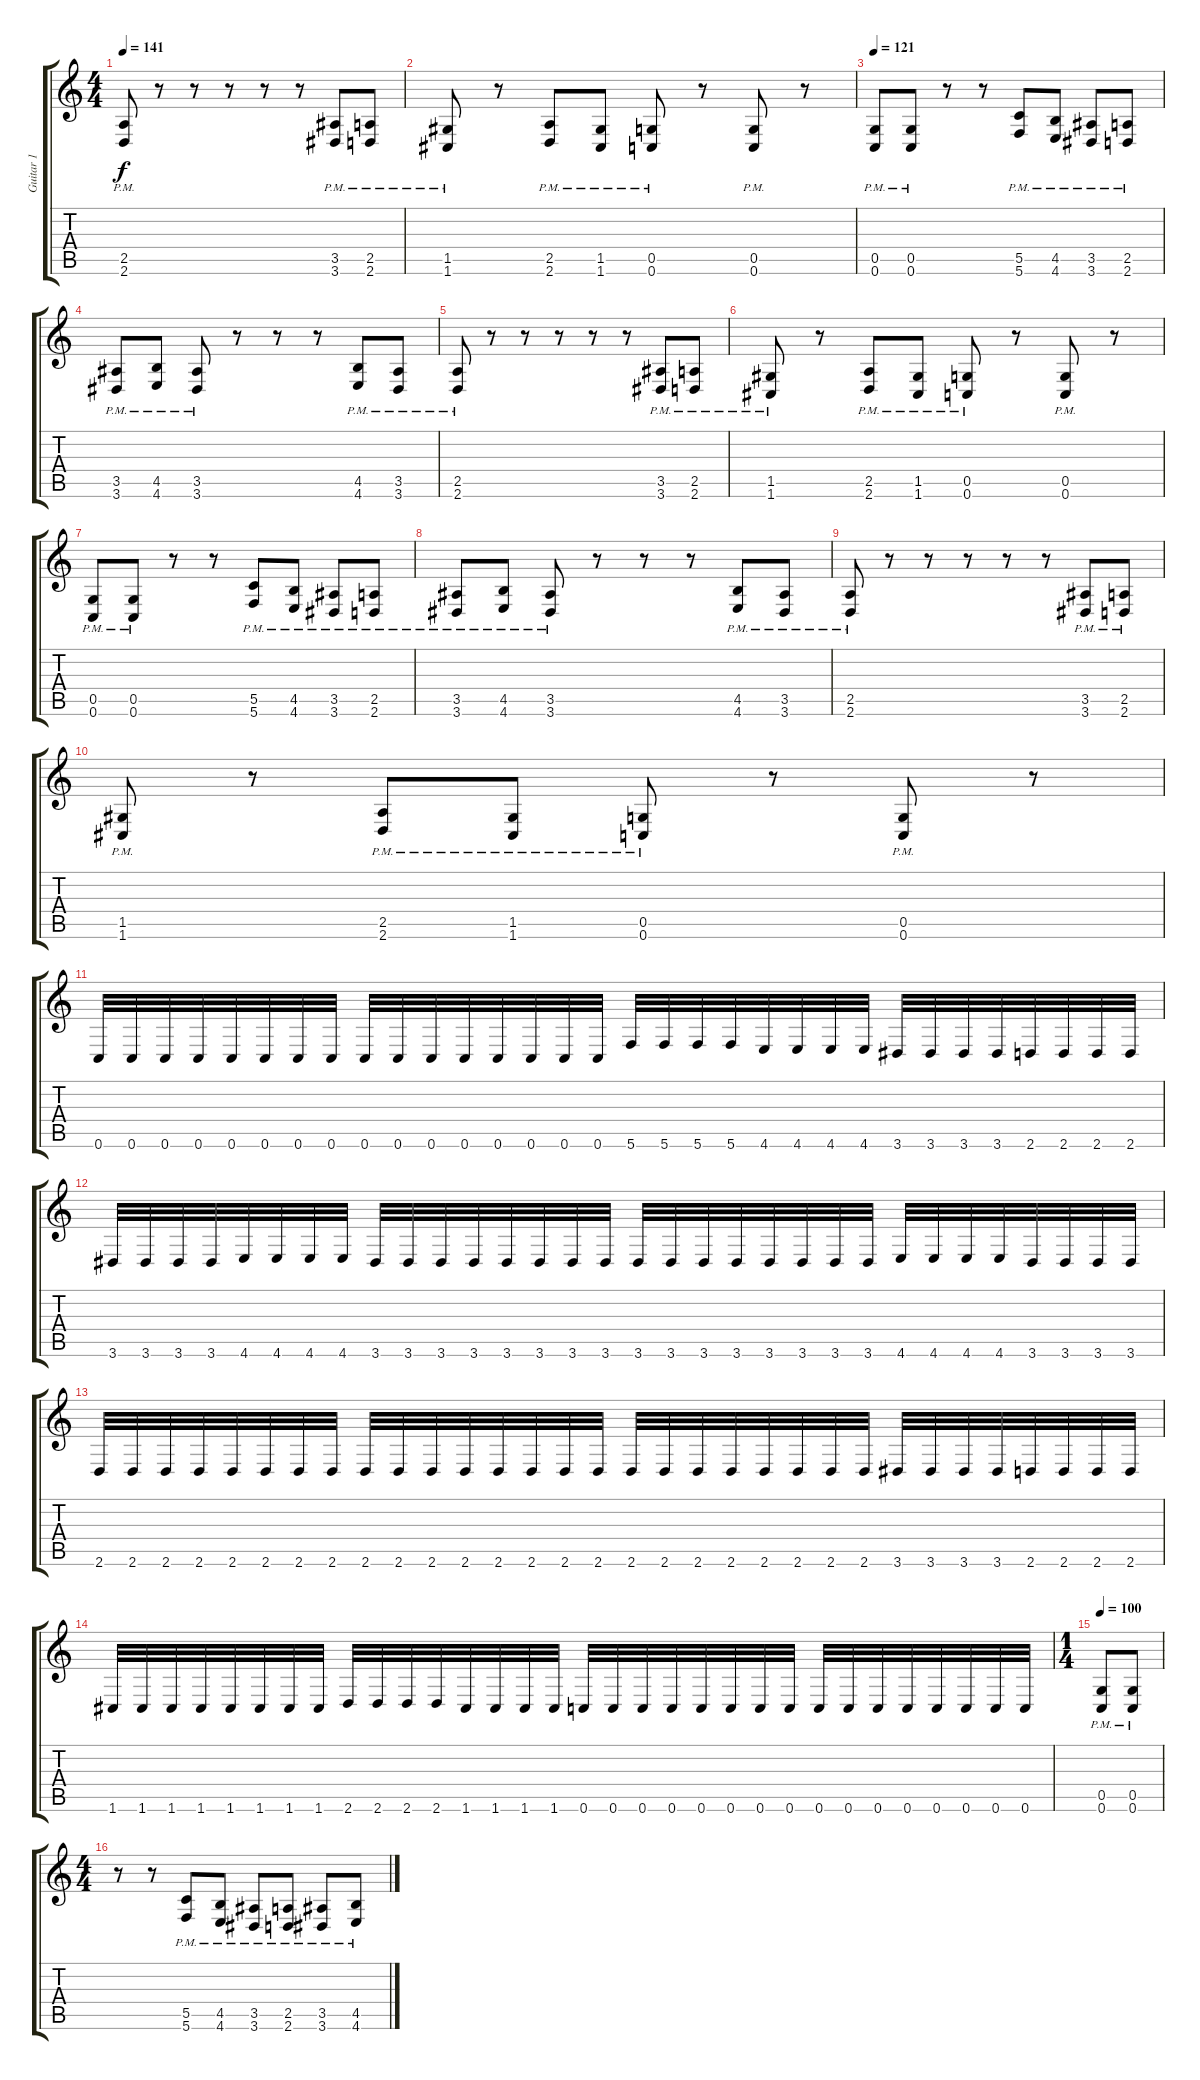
\track ("Guitar 1" "Guitar 1") {instrument distortionguitar}
\staff {score tabs}
\tuning (D4 A3 F3 C3 G2 C2) {hide}
\ts (4 4)
\tempo 141
\clef g2
\ks c
(2.5{pm} 2.6{pm}).8{dy f} r.8 r.8 r.8 r.8 r.8 (3.5{pm} 3.6{pm}).8 (2.5{pm} 2.6{pm}).8 |
(1.5{pm} 1.6{pm}).8 r.8 (2.5{pm} 2.6{pm}).8 (1.5{pm} 1.6{pm}).8 (0.5{pm} 0.6{pm}).8 r.8 (0.5{pm} 0.6{pm}).8 r.8 |
\tempo 121
(0.5{pm} 0.6{pm}).8 (0.5{pm} 0.6{pm}).8 r.8 r.8 (5.5{pm} 5.6{pm}).8 (4.5{pm} 4.6{pm}).8 (3.5{pm} 3.6{pm}).8 (2.5{pm} 2.6{pm}).8 |
(3.5{pm} 3.6{pm}).8 (4.5{pm} 4.6{pm}).8 (3.5{pm} 3.6{pm}).8 r.8 r.8 r.8 (4.5{pm} 4.6{pm}).8 (3.5{pm} 3.6{pm}).8 |
(2.5{pm} 2.6{pm}).8 r.8 r.8 r.8 r.8 r.8 (3.5{pm} 3.6{pm}).8 (2.5{pm} 2.6{pm}).8 |
(1.5{pm} 1.6{pm}).8 r.8 (2.5{pm} 2.6{pm}).8 (1.5{pm} 1.6{pm}).8 (0.5{pm} 0.6{pm}).8 r.8 (0.5{pm} 0.6{pm}).8 r.8 |
(0.5{pm} 0.6{pm}).8 (0.5{pm} 0.6{pm}).8 r.8 r.8 (5.5{pm} 5.6{pm}).8 (4.5{pm} 4.6{pm}).8 (3.5{pm} 3.6{pm}).8 (2.5{pm} 2.6{pm}).8 |
(3.5{pm} 3.6{pm}).8 (4.5{pm} 4.6{pm}).8 (3.5{pm} 3.6{pm}).8 r.8 r.8 r.8 (4.5{pm} 4.6{pm}).8 (3.5{pm} 3.6{pm}).8 |
(2.5{pm} 2.6{pm}).8 r.8 r.8 r.8 r.8 r.8 (3.5{pm} 3.6{pm}).8 (2.5{pm} 2.6{pm}).8 |
(1.5{pm} 1.6{pm}).8 r.8 (2.5{pm} 2.6{pm}).8 (1.5{pm} 1.6{pm}).8 (0.5{pm} 0.6{pm}).8 r.8 (0.5{pm} 0.6{pm}).8 r.8 |
0.6.32 0.6.32 0.6.32 0.6.32 0.6.32 0.6.32 0.6.32 0.6.32 0.6.32 0.6.32 0.6.32 0.6.32 0.6.32 0.6.32 0.6.32 0.6.32 5.6.32 5.6.32 5.6.32 5.6.32 4.6.32 4.6.32 4.6.32 4.6.32 3.6.32 3.6.32 3.6.32 3.6.32 2.6.32 2.6.32 2.6.32 2.6.32 |
3.6.32 3.6.32 3.6.32 3.6.32 4.6.32 4.6.32 4.6.32 4.6.32 3.6.32 3.6.32 3.6.32 3.6.32 3.6.32 3.6.32 3.6.32 3.6.32 3.6.32 3.6.32 3.6.32 3.6.32 3.6.32 3.6.32 3.6.32 3.6.32 4.6.32 4.6.32 4.6.32 4.6.32 3.6.32 3.6.32 3.6.32 3.6.32 |
2.6.32 2.6.32 2.6.32 2.6.32 2.6.32 2.6.32 2.6.32 2.6.32 2.6.32 2.6.32 2.6.32 2.6.32 2.6.32 2.6.32 2.6.32 2.6.32 2.6.32 2.6.32 2.6.32 2.6.32 2.6.32 2.6.32 2.6.32 2.6.32 3.6.32 3.6.32 3.6.32 3.6.32 2.6.32 2.6.32 2.6.32 2.6.32 |
1.6.32 1.6.32 1.6.32 1.6.32 1.6.32 1.6.32 1.6.32 1.6.32 2.6.32 2.6.32 2.6.32 2.6.32 1.6.32 1.6.32 1.6.32 1.6.32 0.6.32 0.6.32 0.6.32 0.6.32 0.6.32 0.6.32 0.6.32 0.6.32 0.6.32 0.6.32 0.6.32 0.6.32 0.6.32 0.6.32 0.6.32 0.6.32 |
\ts (1 4)
\tempo 100
(0.5{pm} 0.6{pm}).8 (0.5{pm} 0.6{pm}).8 |
\ts (4 4)
r.8 r.8 (5.5{pm} 5.6{pm}).8 (4.5{pm} 4.6{pm}).8 (3.5{pm} 3.6{pm}).8 (2.5{pm} 2.6{pm}).8 (3.5{pm} 3.6{pm}).8 (4.5{pm} 4.6{pm}).8
